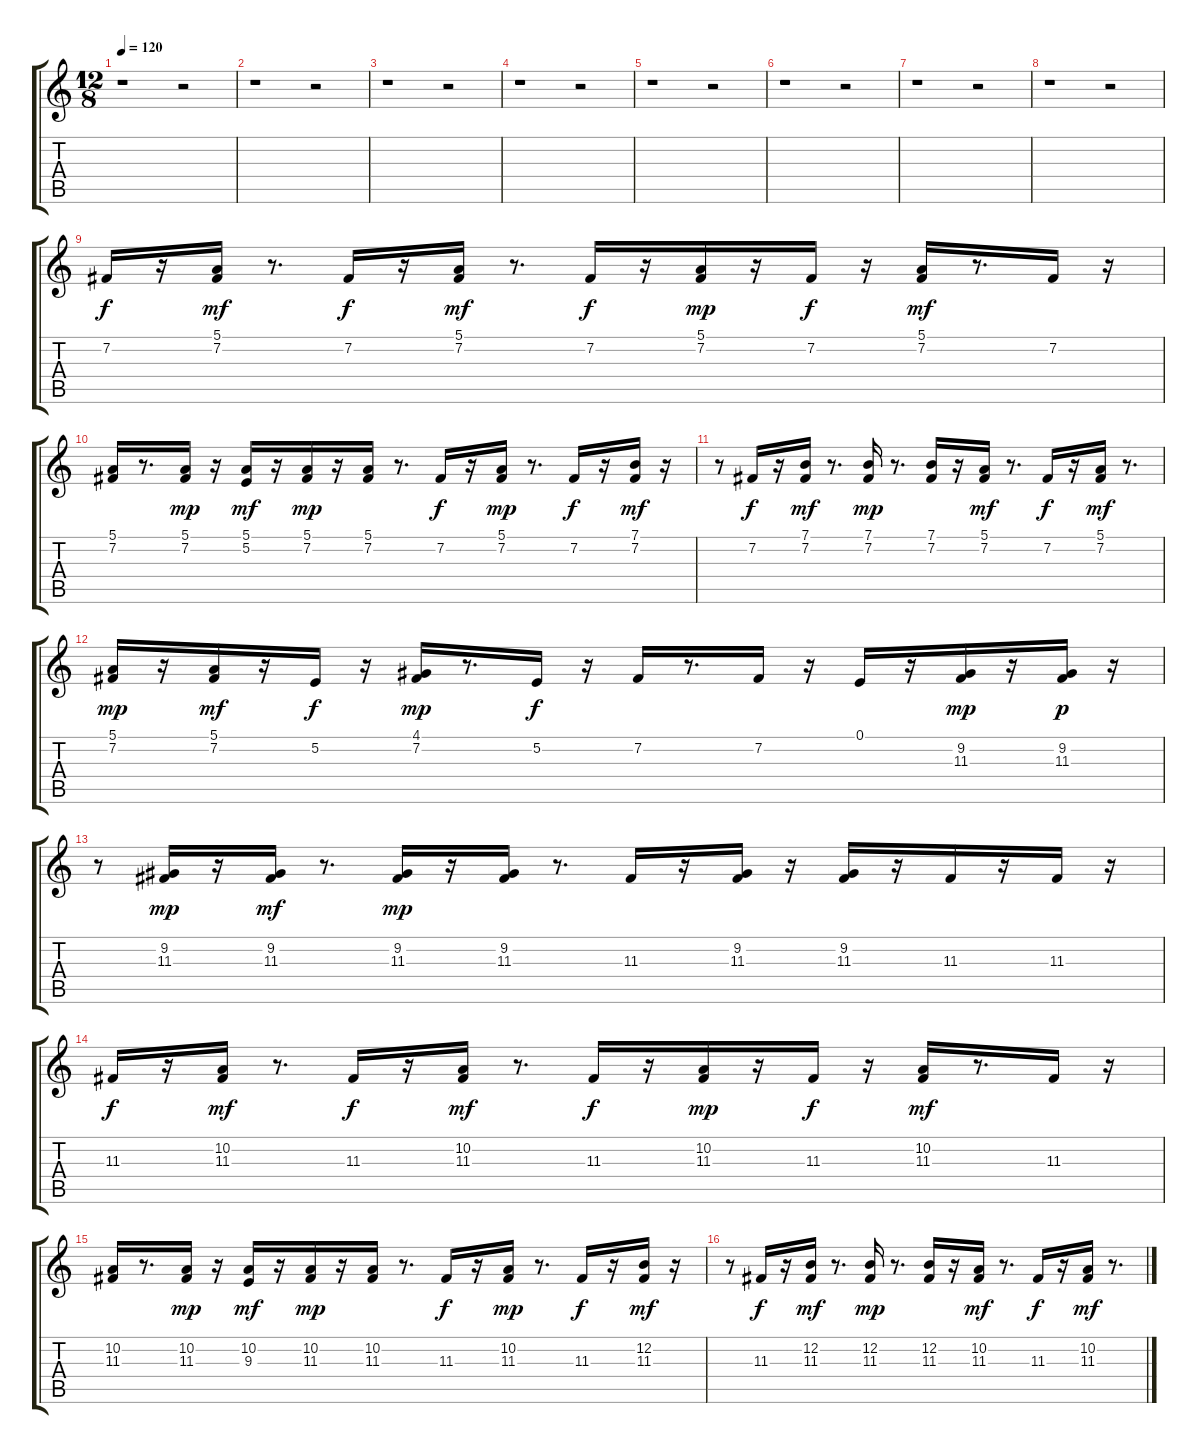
\track "" {instrument stringensemble1}
\staff {score tabs}
\tuning (E4 B3 G3 D3 A2 E2) {hide}
\ts (12 8)
\tempo 120
\clef g2
\ks c
r.1{dy f} r.2 |
r.1 r.2 |
r.1 r.2 |
r.1 r.2 |
r.1 r.2 |
r.1 r.2 |
r.1 r.2 |
r.1 r.2 |
7.2.16 r.16 (5.1 7.2).16{dy mf} r.8{d} 7.2.16{dy f} r.16 (5.1 7.2).16{dy mf} r.8{d} 7.2.16{dy f} r.16 (5.1 7.2).16{dy mp} r.16 7.2.16{dy f} r.16 (5.1 7.2).16{dy mf} r.8{d} 7.2.16 r.16 |
(5.1 7.2).16 r.8{d} (5.1 7.2).16{dy mp} r.16 (5.1 5.2).16{dy mf} r.16 (5.1 7.2).16{dy mp} r.16 (5.1 7.2).16 r.8{d} 7.2.16{dy f} r.16 (5.1 7.2).16{dy mp} r.8{d} 7.2.16{dy f} r.16 (7.1 7.2).16{dy mf} r.16 |
r.8 7.2.16{dy f} r.16 (7.1 7.2).16{dy mf} r.8{d} (7.1 7.2).16{dy mp} r.8{d} (7.1 7.2).16 r.16 (5.1 7.2).16{dy mf} r.8{d} 7.2.16{dy f} r.16 (5.1 7.2).16{dy mf} r.8{d} |
(5.1 7.2).16{dy mp} r.16 (5.1 7.2).16{dy mf} r.16 5.2.16{dy f} r.16 (4.1 7.2).16{dy mp} r.8{d} 5.2.16{dy f} r.16 7.2.16 r.8{d} 7.2.16 r.16 0.1.16 r.16 (9.2 11.3).16{dy mp} r.16 (9.2 11.3).16{dy p} r.16 |
r.8 (9.2 11.3).16{dy mp} r.16 (9.2 11.3).16{dy mf} r.8{d} (9.2 11.3).16{dy mp} r.16 (9.2 11.3).16 r.8{d} 11.3.16 r.16 (9.2 11.3).16 r.16 (9.2 11.3).16 r.16 11.3.16 r.16 11.3.16 r.16 |
11.3.16{dy f} r.16 (10.2 11.3).16{dy mf} r.8{d} 11.3.16{dy f} r.16 (10.2 11.3).16{dy mf} r.8{d} 11.3.16{dy f} r.16 (10.2 11.3).16{dy mp} r.16 11.3.16{dy f} r.16 (10.2 11.3).16{dy mf} r.8{d} 11.3.16 r.16 |
(10.2 11.3).16 r.8{d} (10.2 11.3).16{dy mp} r.16 (10.2 9.3).16{dy mf} r.16 (10.2 11.3).16{dy mp} r.16 (10.2 11.3).16 r.8{d} 11.3.16{dy f} r.16 (10.2 11.3).16{dy mp} r.8{d} 11.3.16{dy f} r.16 (12.2 11.3).16{dy mf} r.16 |
r.8 11.3.16{dy f} r.16 (12.2 11.3).16{dy mf} r.8{d} (12.2 11.3).16{dy mp} r.8{d} (12.2 11.3).16 r.16 (10.2 11.3).16{dy mf} r.8{d} 11.3.16{dy f} r.16 (10.2 11.3).16{dy mf} r.8{d}
